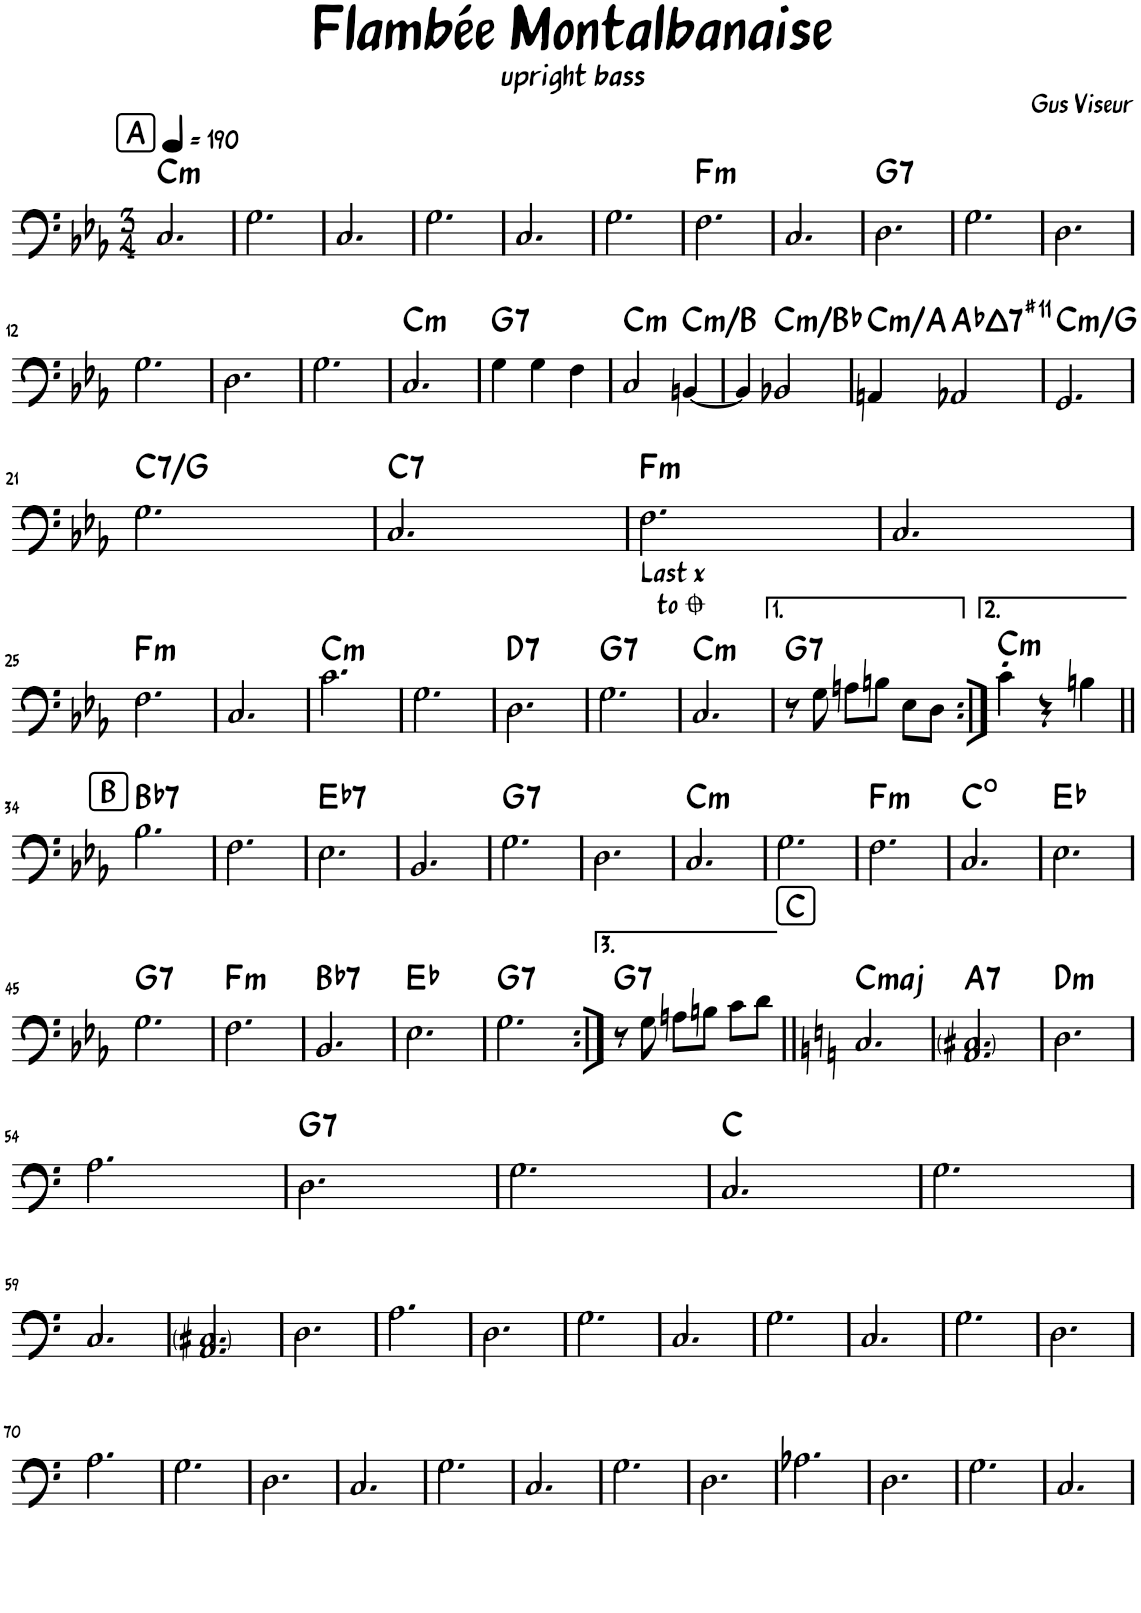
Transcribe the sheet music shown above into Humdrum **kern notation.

**kern	**harte
*part1	*part1
*staff1	*
*I"Acoustic Bass	*
*I'Bass	*
*clefF4	*
*Trd7c12	*
*k[b-e-a-]	*
*M3/4	*
*MM190	*
!!LO:REH:place=s1:a:B:rj:fs=14:t=A
=1	=1
!	!LO:H:kt=m
2.C/	C:min
=2	=2
2.G\	.
=3	=3
2.C/	.
=4	=4
2.G\	.
=5	=5
2.C/	.
=6	=6
2.G\	.
=7	=7
!	!LO:H:kt=m
2.F\	F:min
=8	=8
2.C/	.
=9	=9
!	!LO:H:kt=7
2.D\	G:7
=10	=10
2.G\	.
=11	=11
2.D\	.
!!LO:LB:g=z
=12	=12
2.G\	.
=13	=13
2.D\	.
=14	=14
2.G\	.
=15	=15
!	!LO:H:kt=m
2.C/	C:min
=16	=16
!	!LO:H:kt=7
4G\	G:7
4G\	.
4F\	.
=17	=17
!	!LO:H:kt=m
2C/	C:min
!	!LO:H:kt=m
[4BBn/	C:min/7
=18	=18
4BB/]	.
!	!LO:H:kt=m
2BB-X/	C:min/b7
=19	=19
!	!LO:H:kt=m
4AAn/	C:min/6
!	!LO:H:kt=7
2AA-X/	Ab:maj7(#11)
=20	=20
!	!LO:H:kt=m
2.GG/	C:min/5
!!LO:LB:g=z
=21	=21
!	!LO:H:kt=7
2.G\	C:7/5
=22	=22
!	!LO:H:kt=7
2.C/	C:7
=23	=23
!	!LO:H:kt=m
2.F\	F:min
=24	=24
2.C/	.
!!LO:LB:g=z
=25	=25
!	!LO:H:kt=m
2.F\	F:min
=26	=26
2.C/	.
=27	=27
!	!LO:H:kt=m
2.c\	C:min
=28	=28
2.G\	.
=29	=29
!	!LO:H:kt=7
2.D\	D:7
=30	=30
!	!LO:H:kt=7
2.G\	G:7
=31	=31
2.C/	C:min
!LO:TX:a:t=Last x\nto	!LO:H:kt=m
=32	=32
!	!LO:H:kt=7
8r	G:7
8G\	.
8An\L	.
8Bn\J	.
8E-\L	.
8D\J	.
=33:|!	=33:|!
!	!LO:H:kt=m
4c'\	C:min
4r	.
4Bn\	.
!!LO:LB:g=z
!!LO:REH:place=s1:a:B:rj:fs=14:t=B
=34||	=34||
!	!LO:H:kt=7
2.B-\	Bb:7
=35	=35
2.F\	.
=36	=36
!	!LO:H:kt=7
2.E-\	Eb:7
=37	=37
2.BB-/	.
=38	=38
!	!LO:H:kt=7
2.G\	G:7
=39	=39
2.D\	.
=40	=40
!	!LO:H:kt=m
2.C/	C:min
=41	=41
2.G\	.
=42	=42
!	!LO:H:kt=m
2.F\	F:min
=43	=43
2.C/	C:dim
=44	=44
2.E-\	Eb:maj
!!LO:LB:g=z
=45	=45
!	!LO:H:kt=7
2.G\	G:7
=46	=46
!	!LO:H:kt=m
2.F\	F:min
=47	=47
!	!LO:H:kt=7
2.BB-/	Bb:7
=48	=48
2.E-\	Eb:maj
=49	=49
!	!LO:H:kt=7
2.G\	G:7
=50:|!	=50:|!
!	!LO:H:kt=7
8r	G:7
8G\	.
8An\L	.
8Bn\J	.
8c\L	.
8d\J	.
!!LO:REH:place=s1:a:B:rj:fs=14:t=C
=51||	=51||
*k[]	*
!	!LO:H:kt=maj
2.C/	C:maj
=52	=52
!	!LO:H:kt=7
2.AA/ 2.C#X/	A:7
=53	=53
!	!LO:H:kt=m
2.D\	D:min
!!LO:LB:g=z
=54	=54
2.A\	.
=55	=55
!	!LO:H:kt=7
2.D\	G:7
=56	=56
2.G\	.
=57	=57
2.C/	C:maj
=58	=58
2.G\	.
!!LO:LB:g=z
=59	=59
2.C/	.
=60	=60
2.AA/ 2.C#X/	.
=61	=61
2.D\	.
=62	=62
2.A\	.
=63	=63
2.D\	.
=64	=64
2.G\	.
=65	=65
2.C/	.
=66	=66
2.G\	.
=67	=67
2.C/	.
=68	=68
2.G\	.
=69	=69
2.D\	.
!!LO:LB:g=z
=70	=70
2.A\	.
=71	=71
2.G\	.
=72	=72
2.D\	.
=73	=73
2.C/	.
=74	=74
2.G\	.
=75	=75
2.C/	.
=76	=76
2.G\	.
=77	=77
2.D\	.
=78	=78
2.A-X\	.
=79	=79
2.D\	.
=80	=80
2.G\	.
=81	=81
2.C/	.
=	=
*-	*-
